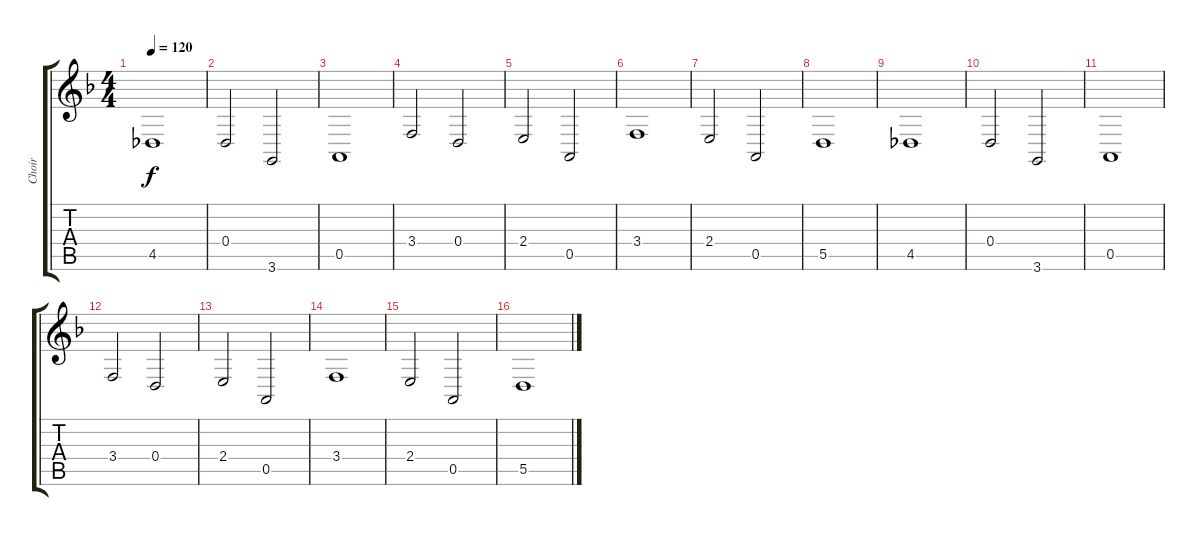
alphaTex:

\track ("Choir" "Choir") {instrument choiraahs}
\staff {score tabs}
\tuning (E4 B3 G3 D3 A2 E2) {hide}
\ts (4 4)
\tempo 120
\clef g2
\ks dminor
4.5.1{dy f} |
0.4.2 3.6.2 |
0.5.1 |
3.4.2 0.4.2 |
2.4.2 0.5.2 |
3.4.1 |
2.4.2 0.5.2 |
5.5.1 |
4.5.1 |
0.4.2 3.6.2 |
0.5.1 |
3.4.2 0.4.2 |
2.4.2 0.5.2 |
3.4.1 |
2.4.2 0.5.2 |
5.5.1
